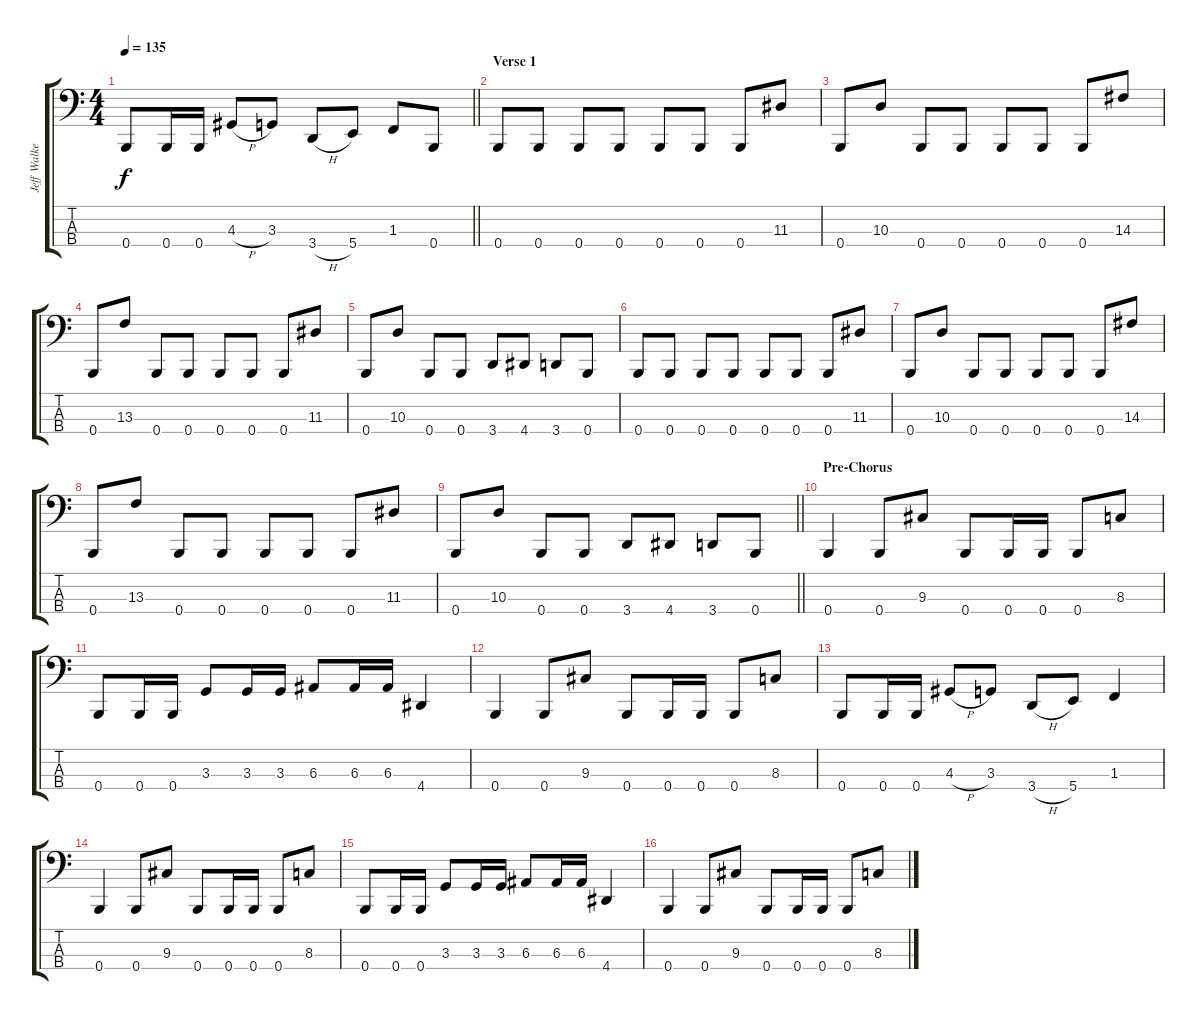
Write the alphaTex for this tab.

\track ("Jeff Walker" "Jeff Walke") {instrument electricbasspick}
\staff {score tabs}
\tuning (D2 A1 E1 B0) {hide}
\ts (4 4)
\tempo 135
\clef f4
\barLineRight lightlight
\ks c
0.4.8{dy f} 0.4.16 0.4.16 4.3{h}.8 3.3.8 3.4{h}.8 5.4.8 1.3.8 0.4.8 |
\section ("" "Verse 1")
0.4.8 0.4.8 0.4.8 0.4.8 0.4.8 0.4.8 0.4.8 11.3.8 |
0.4.8 10.3.8 0.4.8 0.4.8 0.4.8 0.4.8 0.4.8 14.3.8 |
0.4.8 13.3.8 0.4.8 0.4.8 0.4.8 0.4.8 0.4.8 11.3.8 |
0.4.8 10.3.8 0.4.8 0.4.8 3.4.8 4.4.8 3.4.8 0.4.8 |
0.4.8 0.4.8 0.4.8 0.4.8 0.4.8 0.4.8 0.4.8 11.3.8 |
0.4.8 10.3.8 0.4.8 0.4.8 0.4.8 0.4.8 0.4.8 14.3.8 |
0.4.8 13.3.8 0.4.8 0.4.8 0.4.8 0.4.8 0.4.8 11.3.8 |
\barLineRight lightlight
0.4.8 10.3.8 0.4.8 0.4.8 3.4.8 4.4.8 3.4.8 0.4.8 |
\section ("" "Pre-Chorus")
0.4.4 0.4.8 9.3.8 0.4.8 0.4.16 0.4.16 0.4.8 8.3.8 |
0.4.8 0.4.16 0.4.16 3.3.8 3.3.16 3.3.16 6.3.8 6.3.16 6.3.16 4.4.4 |
0.4.4 0.4.8 9.3.8 0.4.8 0.4.16 0.4.16 0.4.8 8.3.8 |
0.4.8 0.4.16 0.4.16 4.3{h}.8 3.3.8 3.4{h}.8 5.4.8 1.3.4 |
0.4.4 0.4.8 9.3.8 0.4.8 0.4.16 0.4.16 0.4.8 8.3.8 |
0.4.8 0.4.16 0.4.16 3.3.8 3.3.16 3.3.16 6.3.8 6.3.16 6.3.16 4.4.4 |
0.4.4 0.4.8 9.3.8 0.4.8 0.4.16 0.4.16 0.4.8 8.3.8
